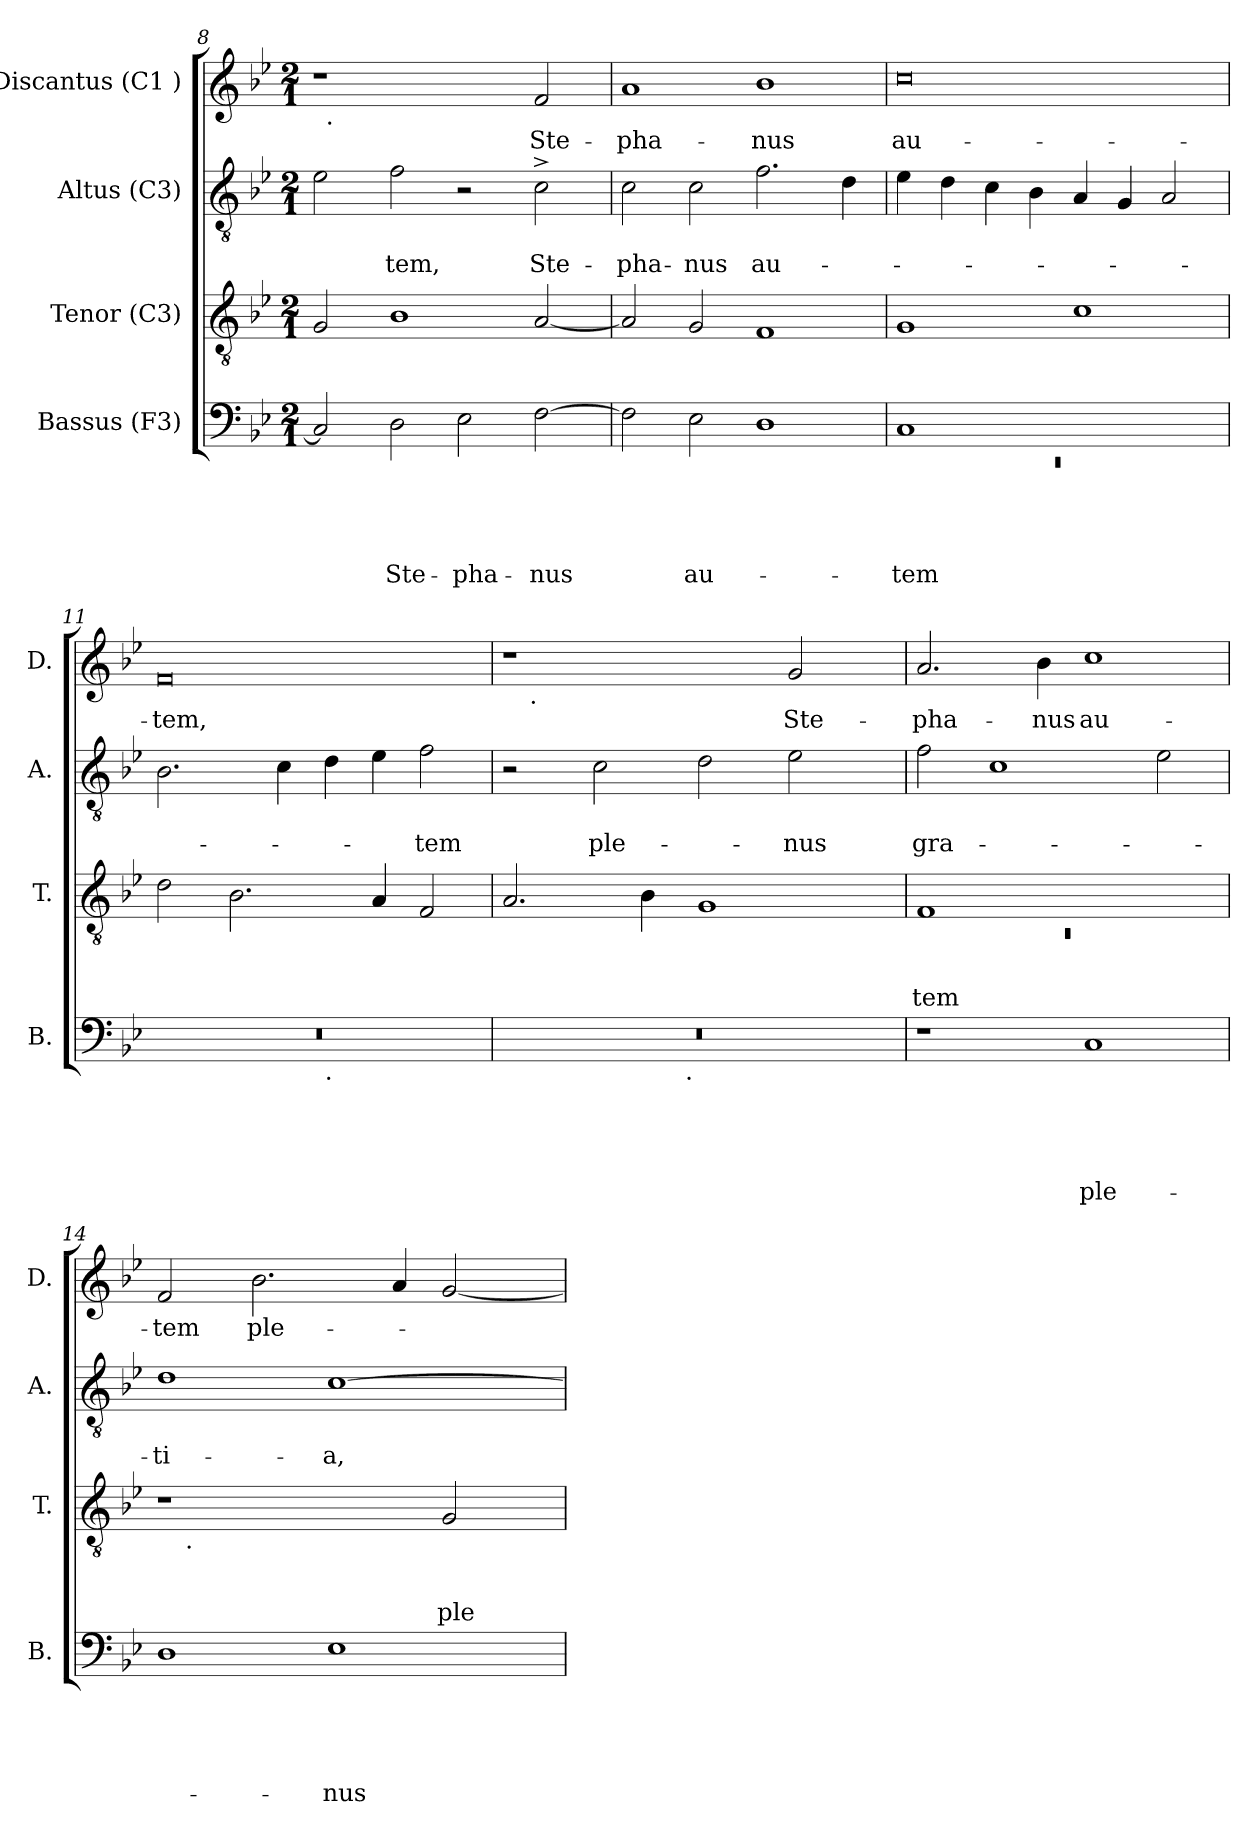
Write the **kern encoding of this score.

**kern	**text	**text	**text	**text	**text	**kern	**text	**text	**text	**kern	**text	**text	**kern	**text
*part4	*part4	*part4	*part4	*part4	*part4	*part3	*part3	*part3	*part3	*part2	*part2	*part2	*part1	*part1
*staff4	*staff4	*staff4	*staff4	*staff4	*staff4	*staff3	*staff3	*staff3	*staff3	*staff2	*staff2	*staff2	*staff1	*staff1
*I"Bassus (F3)	*	*	*	*	*	*I"Tenor (C3)	*	*	*	*I"Altus (C3)	*	*	*I"Discantus (C1 )	*
*I'B.	*	*	*	*	*	*I'T.	*	*	*	*I'A.	*	*	*I'D.	*
*clefF4	*	*	*	*	*	*clefGv2	*	*	*	*clefGv2	*	*	*clefG2	*
*k[b-e-]	*	*	*	*	*	*k[b-e-]	*	*	*	*k[b-e-]	*	*	*k[b-e-]	*
*B-:	*	*	*	*	*	*B-:	*	*	*	*B-:	*	*	*B-:	*
*M2/1	*	*	*	*	*	*M2/1	*	*	*	*M2/1	*	*	*M2/1	*
=8	=8	=8	=8	=8	=8	=8	=8	=8	=8	=8	=8	=8	=8	=8
*	*	*	*	*	*	*	*	*	*	*	*	*	*^	*
2C/]	.	.	.	.	.	2G/	.	.	.	2e-\	.	.	1r	32ryy	.
!	!	!	!	!	!	!	!	!	!	!	!	!	!	!LO:TX:b:t=.	!
.	.	.	.	.	.	.	.	.	.	.	.	.	.	1ryy	.
!	!	!	!	!	!LO:LY:b	!	!	!	!	!	!	!LO:LY:b	!	!	!
2D\	.	.	.	.	Ste-	1B-	.	.	.	2f\	.	-tem,	.	.	.
!	!	!	!	!	!LO:LY:b	!	!	!	!	!	!	!	!	!	!
2E-\	.	.	.	.	-pha-	.	.	.	.	2r	.	.	2ryy	.	.
.	.	.	.	.	.	.	.	.	.	.	.	.	.	2ryy	.
!	!	!	!	!	!LO:LY:b	!	!	!	!	!	!	!LO:LY:b	!	!	!LO:LY:b
[<2F\	.	.	.	.	-nus	[<2A/	.	.	.	2c^>\	.	Ste-	2f/	.	Ste-
.	.	.	.	.	.	.	.	.	.	.	.	.	.	4...ryy	.
!!LO:LB:g=z
=9	=9	=9	=9	=9	=9	=9	=9	=9	=9	=9	=9	=9	=9	=9	=9
!	!	!	!	!	!	!	!	!	!	!	!	!LO:LY:b	!	!	!LO:LY:b
*	*	*	*	*	*	*	*	*	*	*	*	*	*v	*v	*
2F\]	.	.	.	.	.	2A/]	.	.	.	2c\	.	-pha-	1a	-pha-
!	!	!	!	!	!LO:LY:b	!	!	!	!	!	!	!LO:LY:b	!	!
2E-\	.	.	.	.	au-	2G/	.	.	.	2c\	.	-nus	.	.
!	!	!	!	!	!	!	!	!	!	!	!	!LO:LY:b	!	!LO:LY:b
1D	.	.	.	.	.	1F	.	.	.	2.f\	.	au-	1b-	-nus
.	.	.	.	.	.	.	.	.	.	4d\	.	.	.	.
=10	=10	=10	=10	=10	=10	=10	=10	=10	=10	=10	=10	=10	=10	=10
*^	*	*	*	*	*	*	*	*	*	*	*	*	*	*
!	!LO:N:vis=1	!	!	!	!	!LO:LY:b	!	!	!	!	!	!	!	!	!LO:LY:b:rj
1C	0rEE	.	.	.	.	-tem	1G	.	.	.	4e-\	.	.	0cc	au-
.	.	.	.	.	.	.	.	.	.	.	4d\	.	.	.	.
.	.	.	.	.	.	.	.	.	.	.	4c\	.	.	.	.
.	.	.	.	.	.	.	.	.	.	.	4B-\	.	.	.	.
1ryy	.	.	.	.	.	.	1c	.	.	.	4A/	.	.	.	.
.	.	.	.	.	.	.	.	.	.	.	4G/	.	.	.	.
.	.	.	.	.	.	.	.	.	.	.	2A/	.	.	.	.
=11	=11	=11	=11	=11	=11	=11	=11	=11	=11	=11	=11	=11	=11	=11	=11
!	!	!	!	!	!	!	!	!	!	!	!	!	!	!	!LO:LY:b
0r	1ryy	.	.	.	.	.	2d\	.	.	.	2.B-\	.	.	0f	-tem,
.	.	.	.	.	.	.	2.B-\	.	.	.	.	.	.	.	.
.	.	.	.	.	.	.	.	.	.	.	4c\	.	.	.	.
!	!LO:TX:b:t=.	!	!	!	!	!	!	!	!	!	!	!	!	!	!
.	1ryy	.	.	.	.	.	.	.	.	.	4d\	.	.	.	.
.	.	.	.	.	.	.	4A/	.	.	.	4e-\	.	.	.	.
!	!	!	!	!	!	!	!	!	!	!	!	!	!LO:LY:b	!	!
.	.	.	.	.	.	.	2F/	.	.	.	2f\	.	-tem	.	.
=12	=12	=12	=12	=12	=12	=12	=12	=12	=12	=12	=12	=12	=12	=12	=12
*	*	*	*	*	*	*	*	*	*	*	*	*	*	*^	*
0r	2ryy	.	.	.	.	.	2.A/	.	.	.	2r	.	.	1r	16.ryy	.
!	!	!	!	!	!	!	!	!	!	!	!	!	!	!	!LO:TX:b:t=.	!
.	.	.	.	.	.	.	.	.	.	.	.	.	.	.	1ryy	.
!	!	!	!	!	!	!	!	!	!	!	!	!	!LO:LY:b	!	!	!
.	4...ryy	.	.	.	.	.	.	.	.	.	2c\	.	ple-	.	.	.
.	.	.	.	.	.	.	4B-\	.	.	.	.	.	.	.	.	.
!	!LO:TX:b:t=.	!	!	!	!	!	!	!	!	!	!	!	!	!	!	!
.	1ryy	.	.	.	.	.	.	.	.	.	.	.	.	.	.	.
.	.	.	.	.	.	.	1G	.	.	.	2d\	.	.	2ryy	.	.
.	.	.	.	.	.	.	.	.	.	.	.	.	.	.	2ryy	.
!	!	!	!	!	!	!	!	!	!	!	!	!	!LO:LY:b	!	!	!LO:LY:b
.	.	.	.	.	.	.	.	.	.	.	2e-\	.	-nus	2g/	.	Ste-
.	.	.	.	.	.	.	.	.	.	.	.	.	.	.	4ryy	.
.	.	.	.	.	.	.	.	.	.	.	.	.	.	.	8ryy	.
.	32ryy	.	.	.	.	.	.	.	.	.	.	.	.	.	32ryy	.
!!LO:PB:g=z
=13	=13	=13	=13	=13	=13	=13	=13	=13	=13	=13	=13	=13	=13	=13	=13	=13
*	*	*	*	*	*	*	*^	*	*	*	*	*	*	*	*	*
!	!	!	!	!	!	!	!	!LO:N:vis=1	!	!	!LO:LY:b	!	!	!LO:LY:b	!	!	!LO:LY:b
*v	*v	*	*	*	*	*	*	*	*	*	*	*	*	*	*v	*v	*
1r	.	.	.	.	.	1F	0rC	.	.	-tem	2f\	.	gra-	2.a/	-pha-
.	.	.	.	.	.	.	.	.	.	.	1c	.	.	.	.
!	!	!	!	!	!	!	!	!	!	!	!	!	!	!	!LO:LY:b
.	.	.	.	.	.	.	.	.	.	.	.	.	.	4b-\	-nus
!	!	!	!	!	!LO:LY:b	!	!	!	!	!	!	!	!	!	!LO:LY:b
1C	.	.	.	.	ple-	1ryy	.	.	.	.	.	.	.	1cc	au-
.	.	.	.	.	.	.	.	.	.	.	2e-\	.	.	.	.
=14	=14	=14	=14	=14	=14	=14	=14	=14	=14	=14	=14	=14	=14	=14	=14
!	!	!	!	!	!	!	!	!	!	!	!	!	!LO:LY:b	!	!LO:LY:b
1D	.	.	.	.	.	1r	16.ryy	.	.	.	1d	.	-ti-	2f/	-tem
!	!	!	!	!	!	!	!LO:TX:b:t=.	!	!	!	!	!	!	!	!
.	.	.	.	.	.	.	1ryy	.	.	.	.	.	.	.	.
!	!	!	!	!	!	!	!	!	!	!	!	!	!	!	!LO:LY:b
.	.	.	.	.	.	.	.	.	.	.	.	.	.	2.b-\	ple-
!	!	!	!	!	!LO:LY:b	!	!	!	!	!	!	!	!LO:LY:b	!	!
1E-	.	.	.	.	-nus	2ryy	.	.	.	.	[>1c	.	-a,	.	.
.	.	.	.	.	.	.	2ryy	.	.	.	.	.	.	.	.
.	.	.	.	.	.	.	.	.	.	.	.	.	.	4a/	.
!	!	!	!	!	!	!	!	!	!	!LO:LY:b	!	!	!	!	!
.	.	.	.	.	.	2G/	.	.	.	ple-	.	.	.	[<2g/	.
.	.	.	.	.	.	.	4ryy	.	.	.	.	.	.	.	.
.	.	.	.	.	.	.	8ryy	.	.	.	.	.	.	.	.
.	.	.	.	.	.	.	32ryy	.	.	.	.	.	.	.	.
*	*	*	*	*	*	*v	*v	*	*	*	*	*	*	*	*
=	=	=	=	=	=	=	=	=	=	=	=	=	=	=
*-	*-	*-	*-	*-	*-	*-	*-	*-	*-	*-	*-	*-	*-	*-
